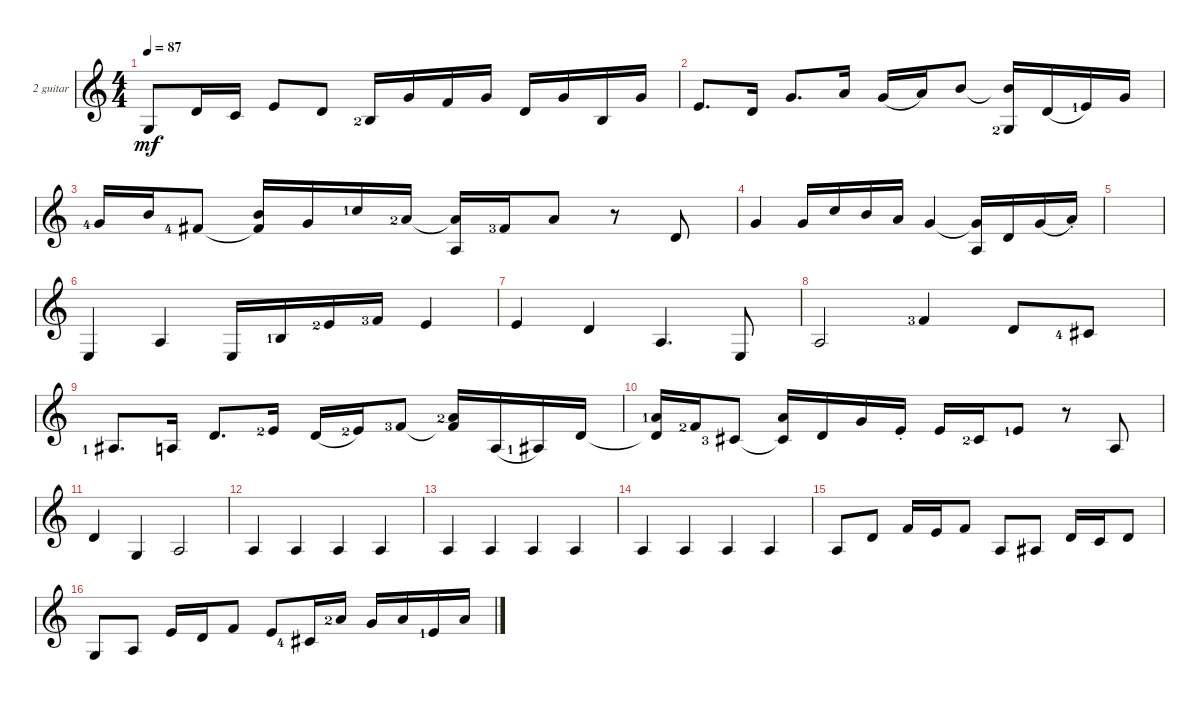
\defaultSystemsLayout 4
\bracketExtendMode groupsimilarinstruments
\firstSystemTrackNameOrientation horizontal
\otherSystemsTrackNameOrientation horizontal
\track ("2 guitar" "2 guitar") {instrument acousticguitarsteel}
\staff {score}
\tuning (E4 B3 G3 D3 A2 E2)
\ts (4 4)
\scale
0.442029
\tempo 87
\accidentals auto
\clef g2
\ottava regular
\simile none
\scale
0.333333
\ks c
3.6.8{dy mf} 0.4.16 3.5.16 2.4.8 0.4.8 2.5{lf 3}.16 0.3.16 3.4.16 0.3.16 0.4.16 0.3.16 2.5.16 0.3.16 |
\scale
0.557971
\scale
0.333333 2.4.8{d} 0.4.16 0.3.8{d} 2.3.16 0.3.16{legatoorigin} 2.3.16 0.2.8 (0.2{t} 3.6{lf 3}).16 0.4.16{legatoorigin} 2.4{lf 2}.16 0.3.16 |
\scale
0.652542
\scale
0.333333 5.4{lf 5}.16 0.2.16 4.4{lf 5}.8 (4.4{t} 0.2).16 0.3.16 1.2{lf 2}.16 2.3{lf 3}.16 (2.3{t} 0.5).16 4.4{lf 4}.16 2.3.8 r.8 0.4.8 |
\scale
0.347458
\scale
0.333333 0.3.4 0.3.16 1.2.16 0.2.16 2.3.16 0.3.4 (0.3{t} 0.5).16 0.4.16 0.3.16{legatoorigin} 2.3{st}.16 |
\scale
0.346072
\scale
0.333333 |
\scale
0.653928
\scale
0.333333 0.6.4 0.5.4 0.6.16 2.5{lf 2}.16 2.4{lf 3}.16 3.4{lf 4}.16 2.4.4 |
\scale
0.5
\scale
0.333333 2.4.4 0.4.4 0.5.4{d} 0.6.8 |
\scale
0.5
\scale
0.333333 0.5.2 3.4{lf 4}.4 0.4.8 4.5{lf 5}.8 |
\scale
0.442529
\scale
0.333333 6.6{lf 2}.8{d} 0.5.16 0.4.8{d} 2.4{lf 3}.16 0.4.16{legatoorigin} 2.4{lf 3}.16 3.4{lf 4}.8 (3.4{t} 2.3{lf 3}).16 0.5.16{legatoorigin} 1.5{lf 2}.16 0.4.16 |
\scale
0.557471
\scale
0.333333 (0.4{t} 2.3{lf 2}).16 3.4{lf 3}.16 4.5{lf 4}.8 (4.5{t} 2.3).16 0.4.16 0.3.16 2.4{st}.16 2.4.16 4.5{lf 3}.16 2.4{lf 2}.8 r.8 0.5.8 |
\scale
0.652542
\scale
0.333333 0.4.4 3.6.4 0.5.2 |
\scale
0.347458
\scale
0.333333 0.5.4 0.5.4 0.5.4 0.5.4 |
\scale
0.347458
\scale
0.333333 0.5.4 0.5.4 0.5.4 0.5.4 |
\scale
0.652542
\scale
0.333333 0.5.4 0.5.4 0.5.4 0.5.4 |
\scale
0.442529
\scale
0.333333 0.5.8 0.4.8 3.4.16 2.4.16 3.4.8 0.5.8 1.5.8 0.4.16 3.5.16 0.4.8 |
\scale
0.557471
\scale
0.333333 3.6.8 0.5.8 2.4.16 0.4.16 3.4.8 2.4.8 4.5{lf 5}.16 2.3{lf 3}.16 0.3.16 2.3.16 2.4{lf 2}.16 2.3.16
